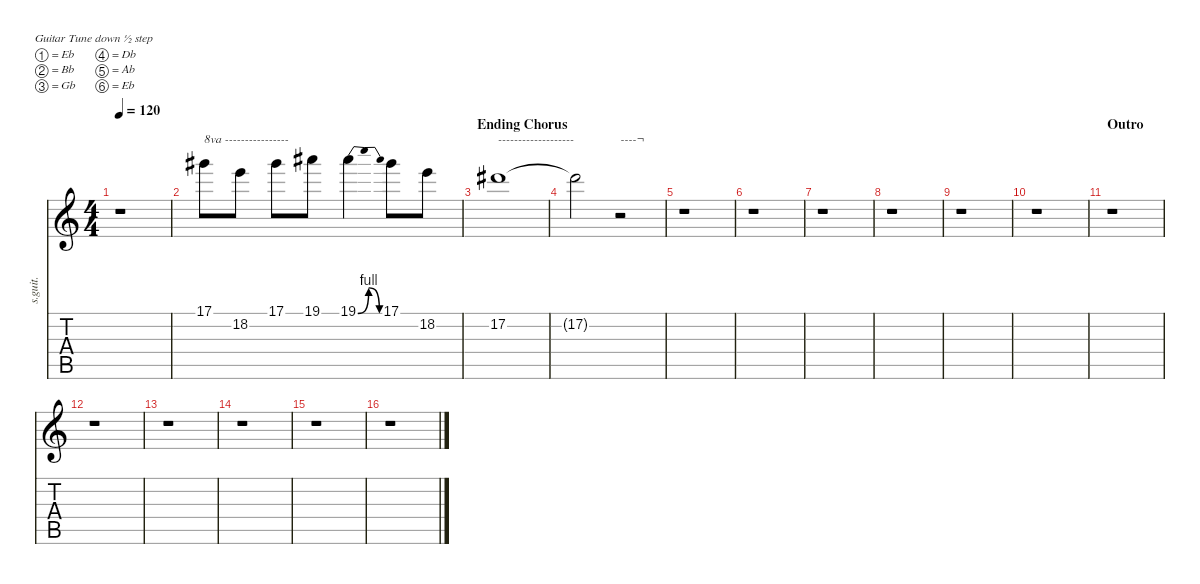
\defaultSystemsLayout 4
\hideDynamics
\bracketExtendMode nobrackets
\track ("Rivers Cuomo - Synth Keyboard" "s.guit.") {instrument lead1square}
\staff {score tabs}
\tuning (Eb4 Bb3 Gb3 Db3 Ab2 Eb2)
\displaytranspose 12
\ts (4 4)
\tempo 120
\clef g2
\ks c
r.1{dy f} |
17.1{acc #}.8{txt "8va ----------------" lyrics (0 "") lyrics (1 "") lyrics (2 "") lyrics (3 "") lyrics (4 "")} 18.2.8{lyrics (0 "") lyrics (1 "") lyrics (2 "") lyrics (3 "") lyrics (4 "")} 17.1{acc #}.8{lyrics (0 "") lyrics (1 "") lyrics (2 "") lyrics (3 "") lyrics (4 "")} 19.1{acc #}.8{lyrics (0 "") lyrics (1 "") lyrics (2 "") lyrics (3 "") lyrics (4 "")} 19.1{be (bendrelease 0 0 15 4 30 4 45 0) acc #}.4{lyrics (0 "") lyrics (1 "") lyrics (2 "") lyrics (3 "") lyrics (4 "")} 17.1{acc #}.8{lyrics (0 "") lyrics (1 "") lyrics (2 "") lyrics (3 "") lyrics (4 "")} 18.2.8{lyrics (0 "") lyrics (1 "") lyrics (2 "") lyrics (3 "") lyrics (4 "")} |
\section ("" "Ending Chorus")
17.2{acc #}.1{txt "-------------------" lyrics (0 "") lyrics (1 "") lyrics (2 "") lyrics (3 "") lyrics (4 "")} |
17.2{t acc #}.2{lyrics (0 "") lyrics (1 "") lyrics (2 "") lyrics (3 "") lyrics (4 "")} r.2{txt "----¬"} |
r.1 |
r.1 |
r.1 |
r.1 |
r.1 |
r.1 |
\section ("" "Outro")
r.1 |
r.1 |
r.1 |
r.1 |
r.1 |
r.1
